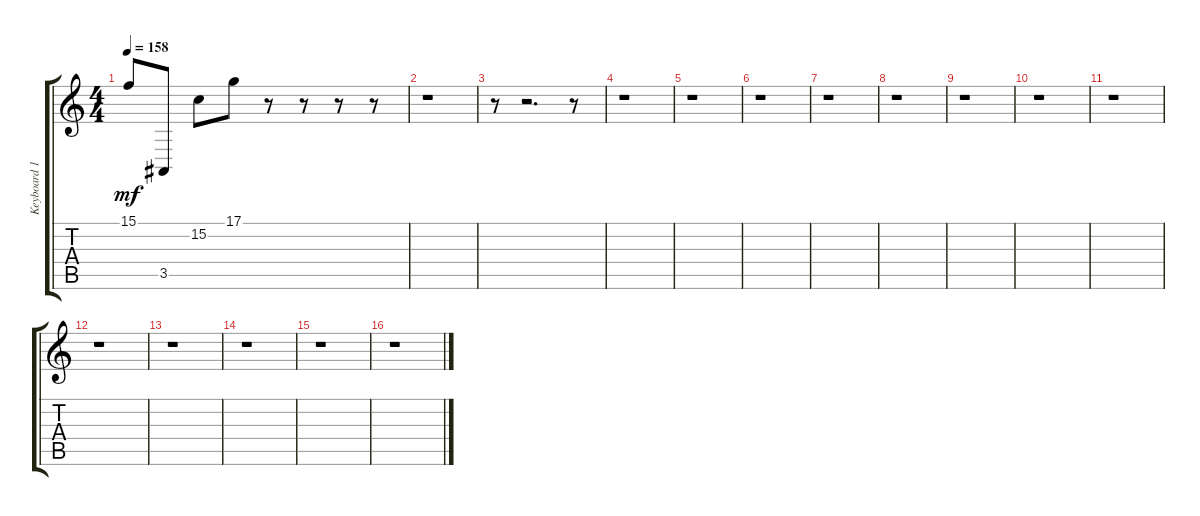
\track ("Keyboard 1" "Keyboard 1") {instrument lead2sawtooth}
\staff {score tabs}
\tuning (D4 A3 F3 C3 G2 C2) {hide}
\ts (4 4)
\tempo 158
\clef g2
\ks c
15.1.8{dy mf} 3.5.8 15.2.8 17.1.8 r.8 r.8 r.8 r.8 |
r.1 |
r.8 r.2{d} r.8 |
r.1 |
r.1 |
r.1 |
r.1 |
r.1 |
r.1 |
r.1 |
r.1 |
r.1 |
r.1 |
r.1 |
r.1 |
r.1
